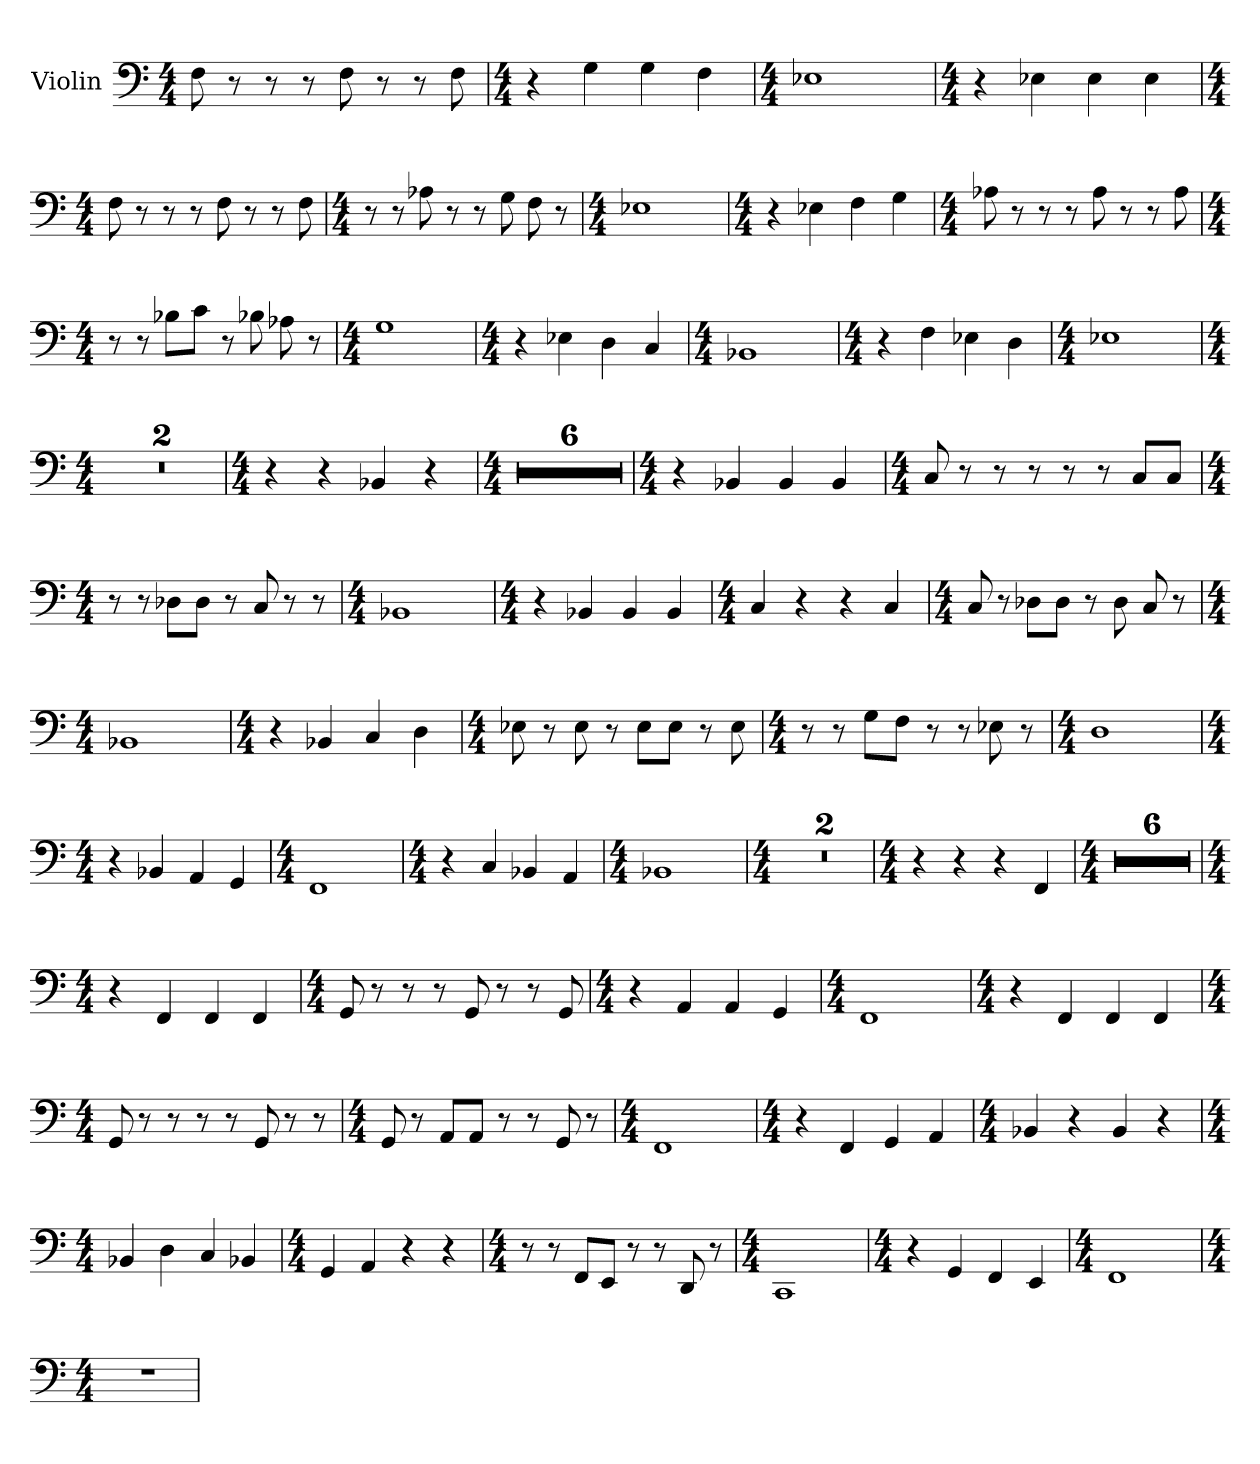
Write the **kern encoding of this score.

**kern
*part1
*staff1
*I"Violin
*I'Vln
*M4/4
=
8F
8r
8r
8r
8F
8r
8r
8F
=
*M4/4
4r
4G
4G
4F
=
*M4/4
1E-X
=
*M4/4
4r
4E-X
4E-
4E-
=
*M4/4
8F
8r
8r
8r
8F
8r
8r
8F
=
*M4/4
8r
8r
8A-X
8r
8r
8G
8F
8r
=
*M4/4
1E-X
=
*M4/4
4r
4E-X
4F
4G
=
*M4/4
8A-X
8r
8r
8r
8A-
8r
8r
8A-
=
*M4/4
8r
8r
8B-XL
8cJ
8r
8B-X
8A-X
8r
=
*M4/4
1G
=
*M4/4
4r
4E-X
4D
4C
=
*M4/4
1BB-X
=
*M4/4
4r
4F
4E-X
4D
=
*M4/4
1E-X
=
*M4/4
1r
=
1r
=
*M4/4
4r
4r
4BB-X
4r
=
*M4/4
1r
=
*M4/4
1r
=
*M4/4
1r
=
*M4/4
1r
=
*M4/4
1r
=
*M4/4
1r
=
*M4/4
4r
4BB-X
4BB-
4BB-
=
*M4/4
8C
8r
8r
8r
8r
8r
8CL
8CJ
=
*M4/4
8r
8r
8D-XL
8D-J
8r
8C
8r
8r
=
*M4/4
1BB-X
=
*M4/4
4r
4BB-X
4BB-
4BB-
=
*M4/4
4C
4r
4r
4C
=
*M4/4
8C
8r
8D-XL
8D-J
8r
8D-
8C
8r
=
*M4/4
1BB-X
=
*M4/4
4r
4BB-X
4C
4D
=
*M4/4
8E-X
8r
8E-
8r
8E-L
8E-J
8r
8E-
=
*M4/4
8r
8r
8GL
8FJ
8r
8r
8E-X
8r
=
*M4/4
1D
=
*M4/4
4r
4BB-X
4AA
4GG
=
*M4/4
1FF
=
*M4/4
4r
4C
4BB-X
4AA
=
*M4/4
1BB-X
=
*M4/4
1r
=
1r
=
*M4/4
4r
4r
4r
4FF
=
*M4/4
1r
=
*M4/4
1r
=
*M4/4
1r
=
*M4/4
1r
=
*M4/4
1r
=
*M4/4
1r
=
*M4/4
4r
4FF
4FF
4FF
=
*M4/4
8GG
8r
8r
8r
8GG
8r
8r
8GG
=
*M4/4
4r
4AA
4AA
4GG
=
*M4/4
1FF
=
*M4/4
4r
4FF
4FF
4FF
=
*M4/4
8GG
8r
8r
8r
8r
8GG
8r
8r
=
*M4/4
8GG
8r
8AAL
8AAJ
8r
8r
8GG
8r
=
*M4/4
1FF
=
*M4/4
4r
4FF
4GG
4AA
=
*M4/4
4BB-X
4r
4BB-
4r
=
*M4/4
4BB-X
4D
4C
4BB-X
=
*M4/4
4GG
4AA
4r
4r
=
*M4/4
8r
8r
8FFL
8EEJ
8r
8r
8DD
8r
=
*M4/4
1CC
=
*M4/4
4r
4GG
4FF
4EE
=
*M4/4
1FF
=
*M4/4
1r
=
*-
